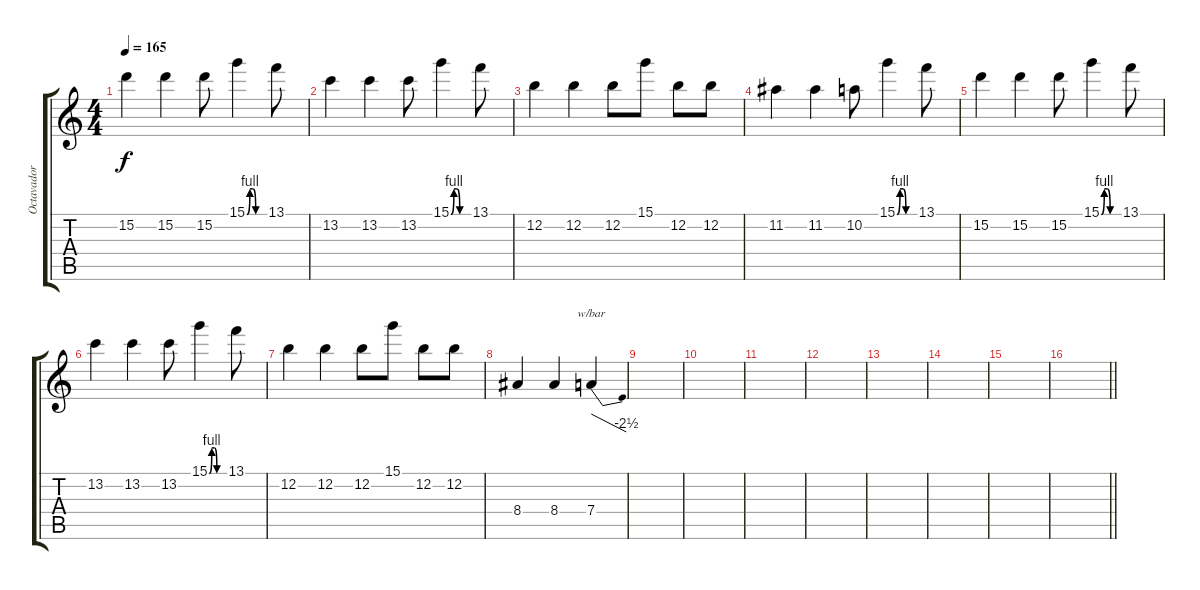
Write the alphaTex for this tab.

\track ("Octavador" "Octavador") {instrument distortionguitar}
\staff {score tabs}
\tuning (E4 B3 G3 D3 A2 E2) {hide}
\ts (4 4)
\tempo 165
\clef g2
\ks c
15.2.4{dy f} 15.2.4 15.2.8 15.1{be (custom 0 0 10 4 20 4 30 0 60 0)}.4 13.1.8 |
13.2.4 13.2.4 13.2.8 15.1{be (custom 0 0 10 4 20 4 30 0 60 0)}.4 13.1.8 |
12.2.4 12.2.4 12.2.8 15.1.8 12.2.8 12.2.8 |
11.2.4 11.2.4 10.2.8 15.1{be (custom 0 0 10 4 20 4 30 0 60 0)}.4 13.1.8 |
15.2.4 15.2.4 15.2.8 15.1{be (custom 0 0 10 4 20 4 30 0 60 0)}.4 13.1.8 |
13.2.4 13.2.4 13.2.8 15.1{be (custom 0 0 10 4 20 4 30 0 60 0)}.4 13.1.8 |
12.2.4 12.2.4 12.2.8 15.1.8 12.2.8 12.2.8 |
8.4.4 8.4.4 7.4.4{tbe (dive default 0 0 60 -10)} |
|
|
|
|
|
|
|
\barLineRight lightlight
